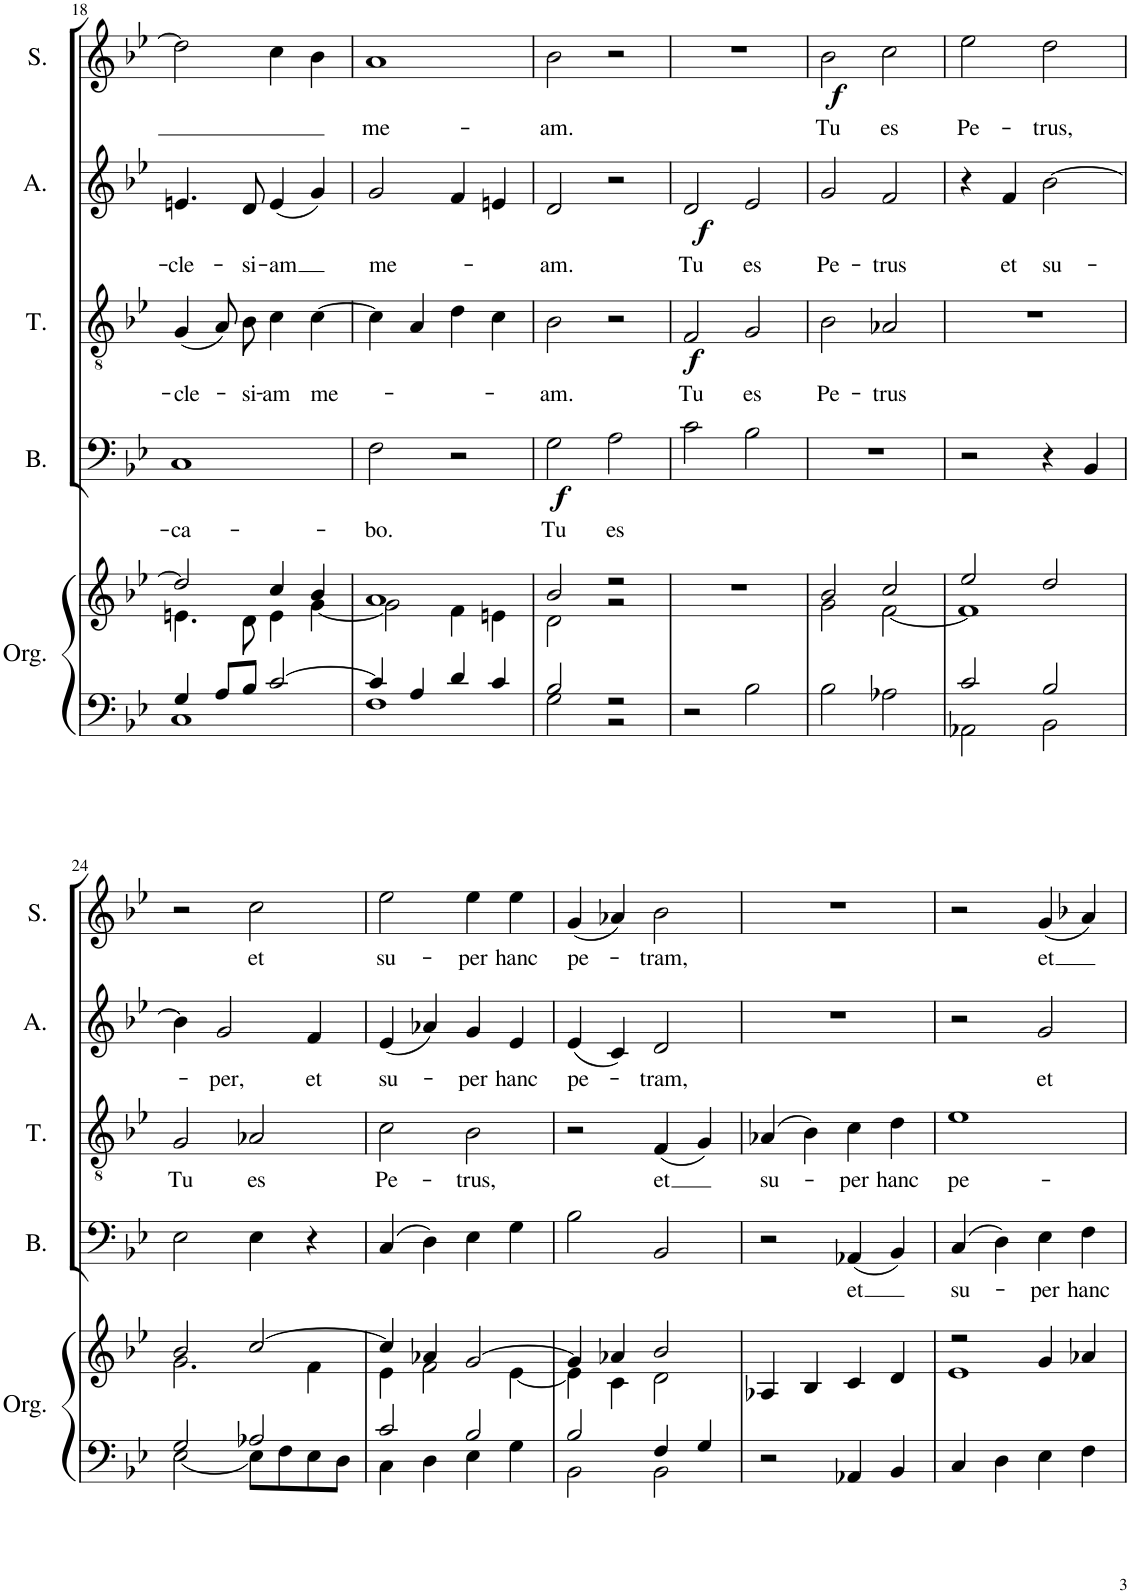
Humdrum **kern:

**kern	**kern	**kern	**text	**dynam	**kern	**text	**dynam	**kern	**text	**dynam	**kern	**text	**dynam
*part5	*part5	*part4	*part4	*part4	*part3	*part3	*part3	*part2	*part2	*part2	*part1	*part1	*part1
*staff6	*staff5	*staff4	*staff4	*staff4	*staff3	*staff3	*staff3	*staff2	*staff2	*staff2	*staff1	*staff1	*staff1
*I"Orgue	*	*I"Bass	*	*	*I"Tenor	*	*	*I"Alto	*	*	*I"Soprano	*	*
*I'Org.	*	*I'B.	*	*	*I'T.	*	*	*I'A.	*	*	*I'S.	*	*
!!LO:PB:g=z
*clefF4	*clefG2	*clefF4	*	*	*clefGv2	*	*	*clefG2	*	*	*clefG2	*	*
*k[b-e-]	*k[b-e-]	*k[b-e-]	*	*	*k[b-e-]	*	*	*k[b-e-]	*	*	*k[b-e-]	*	*
*M4/4	*M4/4	*M4/4	*	*	*M4/4	*	*	*M4/4	*	*	*M4/4	*	*
*met(c)	*met(c)	*met(c)	*	*	*met(c)	*	*	*met(c)	*	*	*met(c)	*	*
=18	=18	=18	=18	=18	=18	=18	=18	=18	=18	=18	=18	=18	=18
*^	*^	*	*	*	*	*	*	*	*	*	*	*	*
!	!	!	!	!	!LO:LY:b	!	!	!LO:LY:b	!	!	!LO:LY:b	!	!	!	!
4G/	1C	2dd/]	4.en\	1C	-ca-	.	(4G/	-cle-	.	4.en/	-cle-	.	2dd\]	.	.
8A/L	.	.	.	.	.	.	8A/L)	.	.	.	.	.	.	.	.
!	!	!	!	!	!	!	!	!LO:LY:b	!	!	!LO:LY:b	!	!	!	!
8B-/J	.	.	8d\	.	.	.	8B-/J	-si-	.	8d/	-si-	.	.	.	.
!	!	!	!	!	!	!	!	!LO:LY:b	!	!	!LO:LY:b	!	!	!	!
[2c/	.	4cc/	4e\	.	.	.	4c\	-am	.	(4e/	-am	.	4cc\	.	.
!	!	!	!	!	!	!	!	!LO:LY:b	!	!	!	!	!	!	!
.	.	4b-/	[4g\	.	.	.	[4c\	me-	.	4g/)	.	.	4b-\	.	.
=19	=19	=19	=19	=19	=19	=19	=19	=19	=19	=19	=19	=19	=19	=19	=19
!	!	!	!	!	!LO:LY:b	!	!	!	!	!	!LO:LY:b	!	!	!LO:LY:b	!
4c/]	1F	1a	2g\]	2F\	-bo.	.	4c\]	.	.	2g/	me-	.	1a	me-	.
4A/	.	.	.	.	.	.	4A/	.	.	.	.	.	.	.	.
4d/	.	.	4f\	2r	.	.	4d\	.	.	4f/	.	.	.	.	.
4c/	.	.	4en\	.	.	.	4c\	.	.	4en/	.	.	.	.	.
=20	=20	=20	=20	=20	=20	=20	=20	=20	=20	=20	=20	=20	=20	=20	=20
!	!	!	!	!	!LO:LY:b	!LO:DY:b	!	!LO:LY:b	!	!	!LO:LY:b	!	!	!LO:LY:b	!
2B-/	2G\	2b-/	2d\	2G\	Tu	f	2B-\	-am.	.	2d/	-am.	.	2b-\	-am.	.
!	!	!	!	!	!LO:LY:b	!	!	!	!	!	!	!	!	!	!
2r	2r	2r	2r	2A\	es	.	2r	.	.	2r	.	.	2r	.	.
=21	=21	=21	=21	=21	=21	=21	=21	=21	=21	=21	=21	=21	=21	=21	=21
!	!	!	!	!	!	!	!	!LO:LY:b	!LO:DY:b	!	!LO:LY:b	!LO:DY:b	!	!	!
*v	*v	*	*	*	*	*	*	*	*	*	*	*	*	*	*
*	*v	*v	*	*	*	*	*	*	*	*	*	*	*	*
2r	1r	2c\	.	.	2F/	Tu	f	2d/	Tu	f	1r	.	.
!	!	!	!	!	!	!LO:LY:b	!	!	!LO:LY:b	!	!	!	!
2B-\	.	2B-\	.	.	2G/	es	.	2e-/	es	.	.	.	.
=22	=22	=22	=22	=22	=22	=22	=22	=22	=22	=22	=22	=22	=22
*	*^	*	*	*	*	*	*	*	*	*	*	*	*
!	!	!	!	!	!	!	!LO:LY:b	!	!	!LO:LY:b	!	!	!LO:LY:b	!LO:DY:b
2B-\	2b-/	2g\	1r	.	.	2B-\	Pe-	.	2g/	Pe-	.	2b-\	Tu	f
!	!	!	!	!	!	!	!LO:LY:b	!	!	!LO:LY:b	!	!	!LO:LY:b	!
2A-X\	2cc/	[2f\	.	.	.	2A-X/	-trus	.	2f/	-trus	.	2cc\	es	.
=23	=23	=23	=23	=23	=23	=23	=23	=23	=23	=23	=23	=23	=23	=23
*^	*	*	*	*	*	*	*	*	*	*	*	*	*	*
!	!	!	!	!	!	!	!	!	!	!	!	!	!	!LO:LY:b	!
2c/	2AA-X\	2ee-/	1f]	2r	.	.	1r	.	.	4r	.	.	2ee-\	Pe-	.
!	!	!	!	!	!	!	!	!	!	!	!LO:LY:b	!	!	!	!
.	.	.	.	.	.	.	.	.	.	4f/	et	.	.	.	.
!	!	!	!	!	!	!	!	!	!	!	!LO:LY:b	!	!	!LO:LY:b	!
2B-/	2BB-\	2dd/	.	4r	.	.	.	.	.	[2b-\	su-	.	2dd\	-trus,	.
.	.	.	.	4BB-/	.	.	.	.	.	.	.	.	.	.	.
!!LO:LB:g=z
=24	=24	=24	=24	=24	=24	=24	=24	=24	=24	=24	=24	=24	=24	=24	=24
!	!	!	!	!	!	!	!	!LO:LY:b	!	!	!	!	!	!	!
2G/	[2E-\	2b-/	2.g\	2E-\	.	.	2G/	Tu	.	4b-\]	.	.	2r	.	.
!	!	!	!	!	!	!	!	!	!	!	!LO:LY:b	!	!	!	!
.	.	.	.	.	.	.	.	.	.	2g/	-per,	.	.	.	.
!	!	!	!	!	!	!	!	!LO:LY:b	!	!	!	!	!	!LO:LY:b	!
2A-X/	8E-\L]	[2cc/	.	4E-\	.	.	2A-X/	es	.	.	.	.	2cc\	et	.
.	8F\	.	.	.	.	.	.	.	.	.	.	.	.	.	.
!	!	!	!	!	!	!	!	!	!	!	!LO:LY:b	!	!	!	!
.	8E-\	.	4f\	4r	.	.	.	.	.	4f/	et	.	.	.	.
.	8D\J	.	.	.	.	.	.	.	.	.	.	.	.	.	.
=25	=25	=25	=25	=25	=25	=25	=25	=25	=25	=25	=25	=25	=25	=25	=25
!	!	!	!	!	!	!	!	!LO:LY:b	!	!	!LO:LY:b	!	!	!LO:LY:b	!
2c/	4C\	4cc/]	4e-\	(4C/	.	.	2c\	Pe-	.	(4e-/	su-	.	2ee-\	su-	.
.	4D\	4a-X/	2f\	4D\)	.	.	.	.	.	4a-X/)	.	.	.	.	.
!	!	!	!	!	!	!	!	!LO:LY:b	!	!	!LO:LY:b	!	!	!LO:LY:b	!
2B-/	4E-\	[2g/	.	4E-\	.	.	2B-\	-trus,	.	4g/	-per	.	4ee-\	-per	.
!	!	!	!	!	!	!	!	!	!	!	!LO:LY:b	!	!	!LO:LY:b	!
.	4G\	.	[4e-\	4G\	.	.	.	.	.	4e-/	hanc	.	4ee-\	hanc	.
=26	=26	=26	=26	=26	=26	=26	=26	=26	=26	=26	=26	=26	=26	=26	=26
!	!	!	!	!	!	!	!	!	!	!	!LO:LY:b	!	!	!LO:LY:b	!
2B-/	2BB-\	4g/]	4e-\]	2B-\	.	.	2r	.	.	(4e-/	pe-	.	(4g/	pe-	.
.	.	4a-X/	4c\	.	.	.	.	.	.	4c/)	.	.	4a-X/)	.	.
!	!	!	!	!	!	!	!	!LO:LY:b	!	!	!LO:LY:b	!	!	!LO:LY:b	!
4F/	2BB-\	2b-/	2d\	2BB-/	.	.	(4F/	-et	.	2d/	-tram,	.	2b-\	-tram,	.
4G/	.	.	.	.	.	.	4G/)	.	.	.	.	.	.	.	.
*v	*v	*	*	*	*	*	*	*	*	*	*	*	*	*	*
*	*v	*v	*	*	*	*	*	*	*	*	*	*	*	*
=27	=27	=27	=27	=27	=27	=27	=27	=27	=27	=27	=27	=27	=27
!	!	!	!	!	!	!LO:LY:b	!	!	!	!	!	!	!
2r	4A-X/	2r	.	.	(4A-X/	su-	.	1r	.	.	1r	.	.
.	4B-/	.	.	.	4B-\)	.	.	.	.	.	.	.	.
!	!	!	!LO:LY:b	!	!	!LO:LY:b	!	!	!	!	!	!	!
4AA-X/	4c/	(4AA-X/	et	.	4c\	-per	.	.	.	.	.	.	.
!	!	!	!	!	!	!LO:LY:b	!	!	!	!	!	!	!
4BB-/	4d/	4BB-/)	.	.	4d\	hanc	.	.	.	.	.	.	.
=28	=28	=28	=28	=28	=28	=28	=28	=28	=28	=28	=28	=28	=28
*	*^	*	*	*	*	*	*	*	*	*	*	*	*
!	!	!	!	!LO:LY:b	!	!	!LO:LY:b	!	!	!	!	!	!	!
4C/	2r	1e-	(4C/	su-	.	1e-	pe-	.	2r	.	.	2r	.	.
4D\	.	.	4D\)	.	.	.	.	.	.	.	.	.	.	.
!	!	!	!	!LO:LY:b	!	!	!	!	!	!LO:LY:b	!	!	!LO:LY:b	!
4E-\	4g/	.	4E-\	-per	.	.	.	.	2g/	et	.	(4g/	et	.
!	!	!	!	!LO:LY:b	!	!	!	!	!	!	!	!	!	!
4F\	4a-X/	.	4F\	hanc	.	.	.	.	.	.	.	4a-X/)	.	.
*	*v	*v	*	*	*	*	*	*	*	*	*	*	*	*
=	=	=	=	=	=	=	=	=	=	=	=	=	=
*-	*-	*-	*-	*-	*-	*-	*-	*-	*-	*-	*-	*-	*-
